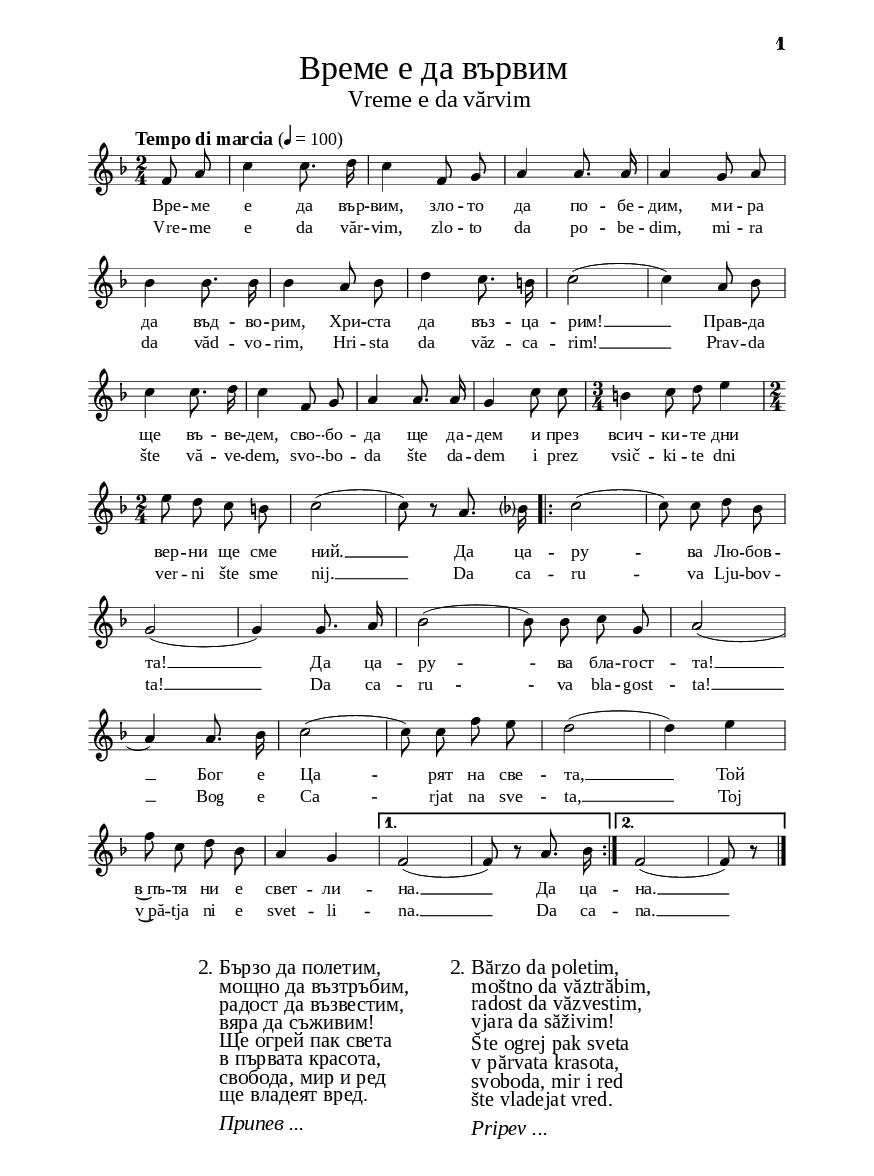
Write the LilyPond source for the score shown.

\version "2.24.3"

% include paper part and global functions
\include "include/globals.ily"

\bookpart {
  \label #'ref042
  \tocItem \markup "Време е да вървим – Vreme e da vărvim"
  \include "include/bookpart-paper.ily"
  \score {
    \include "include/score-layout.ily"

    \new Voice \absolute  {
      \clef treble
      \key f \major
      \time 2/4
      \tempoFunc "Tempo di marcia" 4 "100"
      \autoBeamOff
      \partial 4

      f'8 a'8 | c''4 c''8. d''16 |  c''4 f'8 g'8 | a'4 a'8. a'16 | a'4 g'8 a'8  \break

      bes'4 bes'8. bes'16 | bes'4 a'8 bes'8 | d''4 c''8. b'16 | c''2 (| c''4) a'8 bes'8 | \break

      c''4 c''8. d''16 | c''4 f'8 g'8 | a'4 a'8. a'16 | g'4 c''8 c''8 | \time 3/4 b'4 c''8 d''8 e''4| \break


      \time 2/4 e''8 d''8 c''8 b'8 | c''2 (| c''8) r8 a'8. bes'?16 | \repeat volta 2 {
        c''2 (| c''8) c''8 d''8 bes'8  |\break

        g'2 (| g'4 ) g'8. a'16| bes'2 ( |  bes'8 ) bes'8 c''8 g'8|   a'2 ( | \break

        a'4 ) a'8. bes'16| c''2 ( | c''8 ) c''8 f''8 e''8 | d''2 (|d''4 ) e''4 \break

        f''8 c''8 d''8 bes'8 | a'4 g'4 |
      } \alternative { { f'2 ( | f'8 ) r8 a'8. bes'16 | } { f'2 (| f' 8 ) r8 \bar "|." \break } }

    }

    \addlyrics {
      Вре -- ме е да вър -- вим, зло -- то да по -- бе -- дим, ми -- ра
      да въд -- во -- рим, Хри -- ста да въз -- ца -- рим! __   Прав -- да
      ще въ -- ве -- дем, "сво-" -- бо -- да ще да -- дем и през всич -- ки -- те
      дни вер -- ни ще сме ний. __  Да ца -- ру -- ва Лю -- бов -- та! __
      Да ца -- ру -- ва бла -- гост -- та! __
      Бог е Ца -- рят на све -- та, __  Той в~пъ -- тя ни е свет -- ли  -- на. __ Да ца -- на. __
    }

    \addlyrics {
      Vre -- me e da văr -- vim, zlo -- to da po -- be -- dim, mi -- ra
      da văd -- vo -- rim, Hri -- sta da văz -- ca -- rim! __   Prav -- da
      šte vă -- ve -- dem, "svo-" -- bo -- da šte da -- dem i prez vsič -- ki -- te
      dni ver -- ni šte sme nij. __  Da ca -- ru -- va Lju -- bov -- ta! __
      Da ca -- ru -- va bla -- gost -- ta! __
      Bog e Ca -- rjat na sve -- ta, __  Toj v~pă -- tja ni e svet -- li  -- na. __ Da ca -- na. __
    }

    \header {
      title = \titleFunc "Време е да вървим " " Vreme e da vărvim"
    }

    \midi{}

  } % score

  \markup \empty-two

  \markup \abs-fontsize #10 {
    \hspace #15
    \override #`(baseline-skip . ,bgCoupletBaselineSkip)
    \column {

      \line { 2. Бързо да полетим, }
      \line {   "   " мощно да възтръбим, }
      \line {   "   " радост да възвестим,  }
      \line {   "   " вяра да съживим! }
      \line {  "   " Ще огрей пак света }
      \line {   "   " в първата красота, }
      \line {   "   " свобода, мир и ред  }
      \line {   "   " ще владеят вред. }
      \vspace #0.5
      \line { "   " \italic {Припев ... } }
    }

    \hspace #5
    \override #`(baseline-skip . ,bgCoupletBaselineSkip)
    \column {

      \line { 2. Bărzo da poletim, }
      \line {   "   " moštno da văztrăbim, }
      \line {   "   " radost da văzvestim,  }
      \line {   "   " vjara da săživim! }
      \line {  "   " Šte ogrej pak sveta }
      \line {   "   " v părvata krasota, }
      \line {   "   " svoboda, mir i red  }
      \line {   "   " šte vladejat vred. }
      \vspace #0.5
      \line { "   " \italic {Pripev ... } }
    }
    %column
  } % markup


  % include foreign translation(s) of the song
  \version "2.24.3"

\markup \fill-line { \fontsize #deTitleFontSize "Es ist Zeit, dass wir gehen" }
\markup \null
\markup \null
\markup \abs-fontsize #10 {
  \hspace #20
  \override #`(baseline-skip . ,deCoupletBaselineSkip)

  \column {

    \line { 1. Es ist Zeit, dass wir gehen, }

    \line { "   "dass wir das Böse besiegen, }

    \line { "   "dass wir den Frieden wiederherstellen,}

    \line { "   "dass wir Christus zum König machen! }

    \line { "   "Gerechtigkeit werden wir einführen, }

    \line { "   "Freiheit werden wir geben, }

    \line { "   "und an allen Tagen}

    \line { "   "werden wir treu sein.}
     \vspace #0.5

    \line { "   " \italic { Refrain:}  }

    \line { "   "Möge die Liebe herrschen, }

    \line { "   "möge die Güte herrschen!}

    \line { "   "Gott ist der König der Welt; }

    \line { "   "Er ist das Licht auf unserem Weg.}
      \vspace #0.5
   

    \line { 2. "" Schnell, lasst uns losfliegen, }

    \line { "   "mächtig posaunen, }

    \line { "   "lasst uns die Freude verkünden,}

    \line { "   "den Glauben wiederbeleben!}

    \line { "   "Die Welt wird wieder erstrahlen}

    \line { "   "in der ersten Schönheit, }

    \line { "   "Freiheit, Frieden und Ordnung}

    \line { "   " werden überall walten!}
    \vspace #0.5

    \line { "   " \italic { Refrain ... }  }

  }

}


} % bookpart
